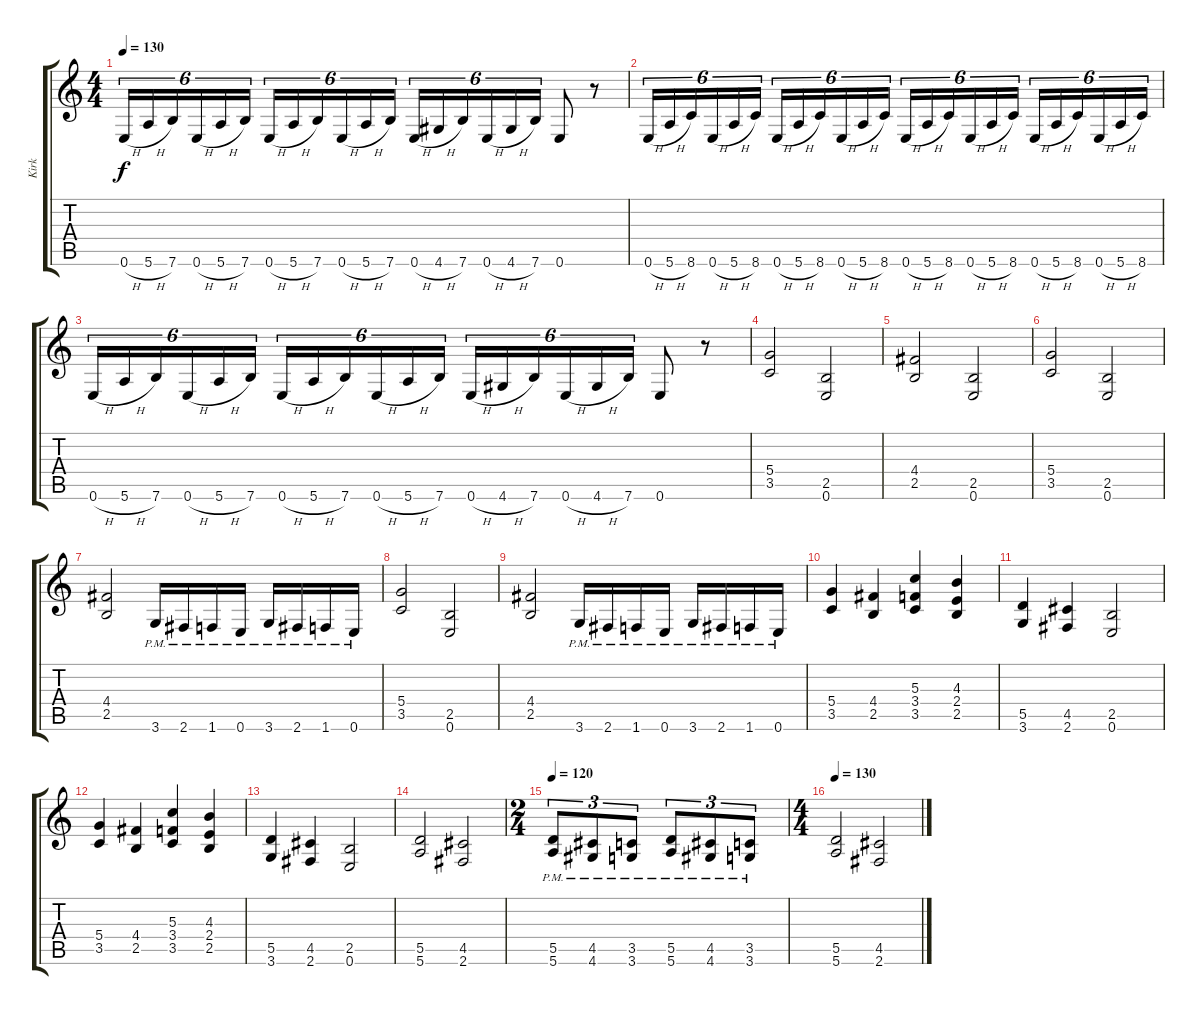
\track ("Kirk" "Kirk") {instrument overdrivenguitar}
\staff {score tabs}
\tuning (E4 B3 G3 D3 A2 E2) {hide}
\ts (4 4)
\tempo 130
\clef g2
\ks c
0.6{h}.16{tu (6 4) dy f} 5.6{h}.16{tu (6 4)} 7.6.16{tu (6 4)} 0.6{h}.16{tu (6 4)} 5.6{h}.16{tu (6 4)} 7.6.16{tu (6 4)} 0.6{h}.16{tu (6 4)} 5.6{h}.16{tu (6 4)} 7.6.16{tu (6 4)} 0.6{h}.16{tu (6 4)} 5.6{h}.16{tu (6 4)} 7.6.16{tu (6 4)} 0.6{h}.16{tu (6 4)} 4.6{h}.16{tu (6 4)} 7.6.16{tu (6 4)} 0.6{h}.16{tu (6 4)} 4.6{h}.16{tu (6 4)} 7.6.16{tu (6 4)} 0.6.8 r.8 |
0.6{h}.16{tu (6 4)} 5.6{h}.16{tu (6 4)} 8.6.16{tu (6 4)} 0.6{h}.16{tu (6 4)} 5.6{h}.16{tu (6 4)} 8.6.16{tu (6 4)} 0.6{h}.16{tu (6 4)} 5.6{h}.16{tu (6 4)} 8.6.16{tu (6 4)} 0.6{h}.16{tu (6 4)} 5.6{h}.16{tu (6 4)} 8.6.16{tu (6 4)} 0.6{h}.16{tu (6 4)} 5.6{h}.16{tu (6 4)} 8.6.16{tu (6 4)} 0.6{h}.16{tu (6 4)} 5.6{h}.16{tu (6 4)} 8.6.16{tu (6 4)} 0.6{h}.16{tu (6 4)} 5.6{h}.16{tu (6 4)} 8.6.16{tu (6 4)} 0.6{h}.16{tu (6 4)} 5.6{h}.16{tu (6 4)} 8.6.16{tu (6 4)} |
0.6{h}.16{tu (6 4)} 5.6{h}.16{tu (6 4)} 7.6.16{tu (6 4)} 0.6{h}.16{tu (6 4)} 5.6{h}.16{tu (6 4)} 7.6.16{tu (6 4)} 0.6{h}.16{tu (6 4)} 5.6{h}.16{tu (6 4)} 7.6.16{tu (6 4)} 0.6{h}.16{tu (6 4)} 5.6{h}.16{tu (6 4)} 7.6.16{tu (6 4)} 0.6{h}.16{tu (6 4)} 4.6{h}.16{tu (6 4)} 7.6.16{tu (6 4)} 0.6{h}.16{tu (6 4)} 4.6{h}.16{tu (6 4)} 7.6.16{tu (6 4)} 0.6.8 r.8 |
(5.4 3.5).2 (2.5 0.6).2 |
(4.4 2.5).2 (2.5 0.6).2 |
(5.4 3.5).2 (2.5 0.6).2 |
(4.4 2.5).2 3.6{pm}.16 2.6{pm}.16 1.6{pm}.16 0.6{pm}.16 3.6{pm}.16 2.6{pm}.16 1.6{pm}.16 0.6{pm}.16 |
(5.4 3.5).2 (2.5 0.6).2 |
(4.4 2.5).2 3.6{pm}.16 2.6{pm}.16 1.6{pm}.16 0.6{pm}.16 3.6{pm}.16 2.6{pm}.16 1.6{pm}.16 0.6{pm}.16 |
(5.4 3.5).4 (4.4 2.5).4 (5.3 3.4 3.5).4 (4.3 2.4 2.5).4 |
(5.5 3.6).4 (4.5 2.6).4 (2.5 0.6).2 |
(5.4 3.5).4 (4.4 2.5).4 (5.3 3.4 3.5).4 (4.3 2.4 2.5).4 |
(5.5 3.6).4 (4.5 2.6).4 (2.5 0.6).2 |
(5.5 5.6).2 (4.5 2.6).2 |
\ts (2 4)
\tempo 120
(5.5{pm} 5.6{pm}).8{tu (3 2)} (4.5{pm} 4.6{pm}).8{tu (3 2)} (3.5{pm} 3.6{pm}).8{tu (3 2)} (5.5{pm} 5.6{pm}).8{tu (3 2)} (4.5{pm} 4.6{pm}).8{tu (3 2)} (3.5{pm} 3.6{pm}).8{tu (3 2)} |
\ts (4 4)
\tempo 130
(5.5 5.6).2 (4.5 2.6).2
